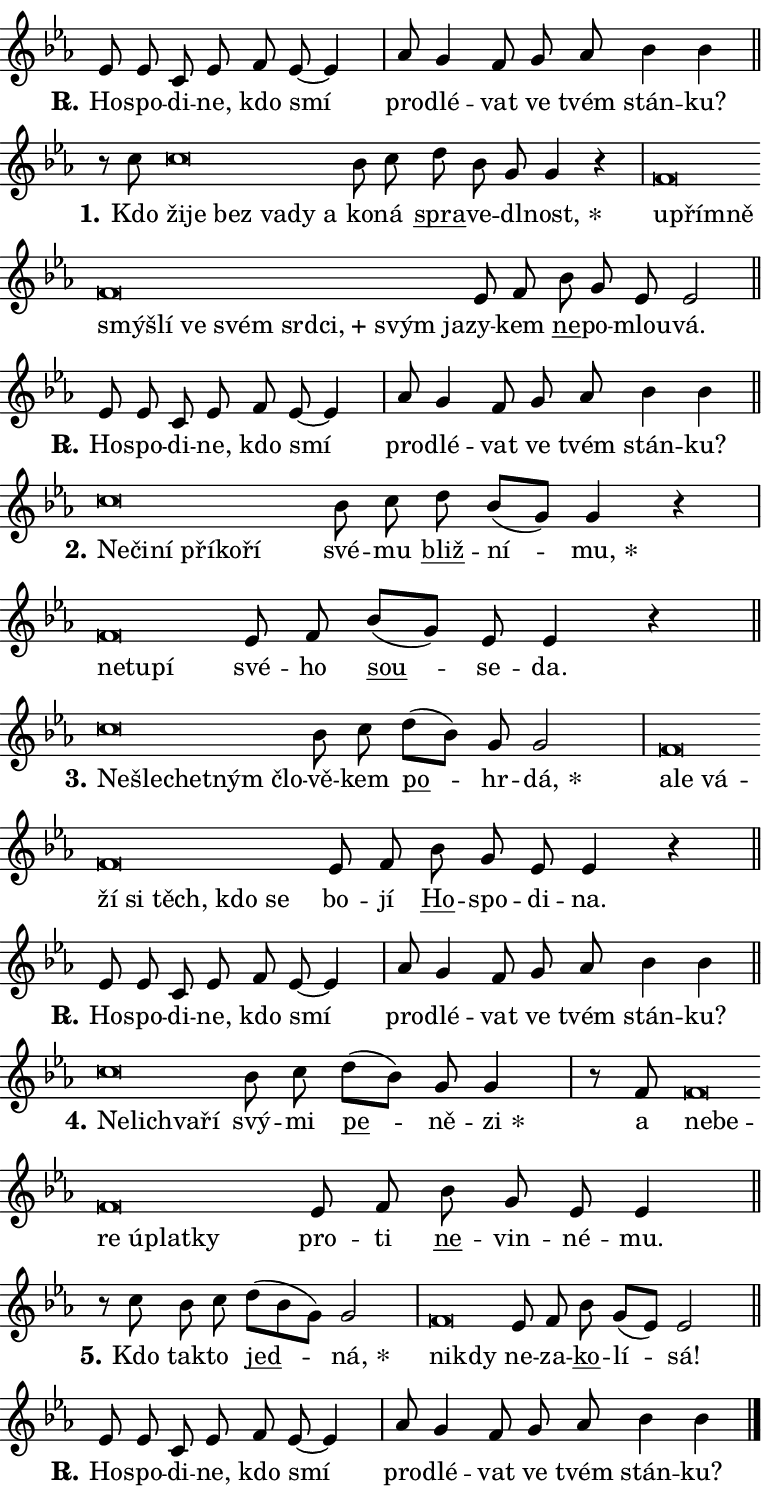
\version "2.24.0"
\header { tagline = "" }
\paper {
  indent = 0\cm
  top-margin = 0\cm
  right-margin = 0.13\cm % to fit lyric hyphens
  bottom-margin = 0\cm
  left-margin = 0\cm
  paper-width = 13\cm
  page-breaking = #ly:one-page-breaking
  system-system-spacing.basic-distance = #11
  score-system-spacing.basic-distance = #11
  ragged-last = ##f
}


%% Author: Thomas Morley
%% https://lists.gnu.org/archive/html/lilypond-user/2020-05/msg00002.html
#(define (line-position grob)
"Returns position of @var[grob} in current system:
   @code{'start}, if at first time-step
   @code{'end}, if at last time-step
   @code{'middle} otherwise
"
  (let* ((col (ly:item-get-column grob))
         (ln (ly:grob-object col 'left-neighbor))
         (rn (ly:grob-object col 'right-neighbor))
         (col-to-check-left (if (ly:grob? ln) ln col))
         (col-to-check-right (if (ly:grob? rn) rn col))
         (break-dir-left
           (and
             (ly:grob-property col-to-check-left 'non-musical #f)
             (ly:item-break-dir col-to-check-left)))
         (break-dir-right
           (and
             (ly:grob-property col-to-check-right 'non-musical #f)
             (ly:item-break-dir col-to-check-right))))
        (cond ((eqv? 1 break-dir-left) 'start)
              ((eqv? -1 break-dir-right) 'end)
              (else 'middle))))

#(define (tranparent-at-line-position vctor)
  (lambda (grob)
  "Relying on @code{line-position} select the relevant enry from @var{vctor}.
Used to determine transparency,"
    (case (line-position grob)
      ((end) (not (vector-ref vctor 0)))
      ((middle) (not (vector-ref vctor 1)))
      ((start) (not (vector-ref vctor 2))))))

noteHeadBreakVisibility =
#(define-music-function (break-visibility)(vector?)
"Makes @code{NoteHead}s transparent relying on @var{break-visibility}"
#{
  \override NoteHead.transparent =
    #(tranparent-at-line-position break-visibility)
#})

#(define delete-ledgers-for-transparent-note-heads
  (lambda (grob)
    "Reads whether a @code{NoteHead} is transparent.
If so this @code{NoteHead} is removed from @code{'note-heads} from
@var{grob}, which is supposed to be @code{LedgerLineSpanner}.
As a result ledgers are not printed for this @code{NoteHead}"
    (let* ((nhds-array (ly:grob-object grob 'note-heads))
           (nhds-list
             (if (ly:grob-array? nhds-array)
                 (ly:grob-array->list nhds-array)
                 '()))
           ;; Relies on the transparent-property being done before
           ;; Staff.LedgerLineSpanner.after-line-breaking is executed.
           ;; This is fragile ...
           (to-keep
             (remove
               (lambda (nhd)
                 (ly:grob-property nhd 'transparent #f))
               nhds-list)))
      ;; TODO find a better method to iterate over grob-arrays, similiar
      ;; to filter/remove etc for lists
      ;; For now rebuilt from scratch
      (set! (ly:grob-object grob 'note-heads)  '())
      (for-each
        (lambda (nhd)
          (ly:pointer-group-interface::add-grob grob 'note-heads nhd))
        to-keep))))

squashNotes = {
  \override NoteHead.X-extent = #'(-0.2 . 0.2)
  \override NoteHead.Y-extent = #'(-0.75 . 0)
  \override NoteHead.stencil =
    #(lambda (grob)
       (let ((pos (ly:grob-property grob 'staff-position)))
         (begin
           (if (< pos -7) (display "ERROR: Lower brevis then expected\n") (display ""))
           (if (<= pos -6) ly:text-interface::print ly:note-head::print))))
}
unSquashNotes = {
  \revert NoteHead.X-extent
  \revert NoteHead.Y-extent
  \revert NoteHead.stencil
}

hideNotes = \noteHeadBreakVisibility #begin-of-line-visible
unHideNotes = \noteHeadBreakVisibility #all-visible

% work-around for resetting accidentals
% https://lilypond.org/doc/v2.23/Documentation/notation/displaying-rhythms#unmetered-music
cadenzaMeasure = {
  \cadenzaOff
  \partial 1024 s1024
  \cadenzaOn
}

#(define-markup-command (accent layout props text) (markup?)
  "Underline accented syllable"
  (interpret-markup layout props
    #{\markup \override #'(offset . 4.3) \underline { #text }#}))

responsum = \markup \concat {
  "R" \hspace #-1.05 \path #0.1 #'((moveto 0 0.07) (lineto 0.9 0.8)) \hspace #0.05 "."
}

spaceSize = #0.6828661417322834 % exact space size for TeX Gyre Schola

\layout {
  \context {
    \Staff
    \remove "Time_signature_engraver"
    \override LedgerLineSpanner.after-line-breaking = #delete-ledgers-for-transparent-note-heads
  }
  \context {
    \Lyrics {
      \override LyricSpace.minimum-distance = \spaceSize
      \override LyricText.font-name = #"TeX Gyre Schola"
      \override LyricText.font-size = 1
      \override StanzaNumber.font-name = #"TeX Gyre Schola Bold"
      \override StanzaNumber.font-size = 1
    }
  }
  \context {
    \Score 
    \override NoteHead.text =
      #(lambda (grob) 
        (let ((pos (ly:grob-property grob 'staff-position)))
          #{\markup {
            \combine
              \halign #-0.55 \raise #(if (= pos -6) 0 0.5) \override #'(thickness . 2) \draw-line #'(3.2 . 0)
              \musicglyph "noteheads.sM1"
          }#}))
  }
}

% magnetic-lyrics.ily
%
%   written by
%     Jean Abou Samra <jean@abou-samra.fr>
%     Werner Lemberg <wl@gnu.org>
%
%   adapted by
%     Jiri Hon <jiri.hon@gmail.com>
%
% Version 2022-Apr-15

% https://www.mail-archive.com/lilypond-user@gnu.org/msg149350.html

#(define (Left_hyphen_pointer_engraver context)
   "Collect syllable-hyphen-syllable occurrences in lyrics and store
them in properties.  This engraver only looks to the left.  For
example, if the lyrics input is @code{foo -- bar}, it does the
following.

@itemize @bullet
@item
Set the @code{text} property of the @code{LyricHyphen} grob between
@q{foo} and @q{bar} to @code{foo}.

@item
Set the @code{left-hyphen} property of the @code{LyricText} grob with
text @q{foo} to the @code{LyricHyphen} grob between @q{foo} and
@q{bar}.
@end itemize

Use this auxiliary engraver in combination with the
@code{lyric-@/text::@/apply-@/magnetic-@/offset!} hook."
   (let ((hyphen #f)
         (text #f))
     (make-engraver
      (acknowledgers
       ((lyric-syllable-interface engraver grob source-engraver)
        (set! text grob)))
      (end-acknowledgers
       ((lyric-hyphen-interface engraver grob source-engraver)
        ;(when (not (grob::has-interface grob 'lyric-space-interface))
          (set! hyphen grob)));)
      ((stop-translation-timestep engraver)
       (when (and text hyphen)
         (ly:grob-set-object! text 'left-hyphen hyphen))
       (set! text #f)
       (set! hyphen #f)))))

#(define (lyric-text::apply-magnetic-offset! grob)
   "If the space between two syllables is less than the value in
property @code{LyricText@/.details@/.squash-threshold}, move the right
syllable to the left so that it gets concatenated with the left
syllable.

Use this function as a hook for
@code{LyricText@/.after-@/line-@/breaking} if the
@code{Left_@/hyphen_@/pointer_@/engraver} is active."
   (let ((hyphen (ly:grob-object grob 'left-hyphen #f)))
     (when hyphen
       (let ((left-text (ly:spanner-bound hyphen LEFT)))
         (when (grob::has-interface left-text 'lyric-syllable-interface)
           (let* ((common (ly:grob-common-refpoint grob left-text X))
                  (this-x-ext (ly:grob-extent grob common X))
                  (left-x-ext
                   (begin
                     ;; Trigger magnetism for left-text.
                     (ly:grob-property left-text 'after-line-breaking)
                     (ly:grob-extent left-text common X)))
                  ;; `delta` is the gap width between two syllables.
                  (delta (- (interval-start this-x-ext)
                            (interval-end left-x-ext)))
                  (details (ly:grob-property grob 'details))
                  (threshold (assoc-get 'squash-threshold details 0.2)))
             (when (< delta threshold)
               (let* (;; We have to manipulate the input text so that
                      ;; ligatures crossing syllable boundaries are not
                      ;; disabled.  For languages based on the Latin
                      ;; script this is essentially a beautification.
                      ;; However, for non-Western scripts it can be a
                      ;; necessity.
                      (lt (ly:grob-property left-text 'text))
                      (rt (ly:grob-property grob 'text))
                      (is-space (grob::has-interface hyphen 'lyric-space-interface))
                      (space (if is-space " " ""))
                      (extra-delta (if is-space spaceSize 0))
                      ;; Append new syllable.
                      (ltrt-space (if (and (string? lt) (string? rt))
                                (string-append lt space rt)
                                (make-concat-markup (list lt space rt))))
                      ;; Right-align `ltrt` to the right side.
                      (ltrt-space-markup (grob-interpret-markup
                               grob
                               (make-translate-markup
                                (cons (interval-length this-x-ext) 0)
                                (make-right-align-markup ltrt-space)))))
                 (begin
                   ;; Don't print `left-text`.
                   (ly:grob-set-property! left-text 'stencil #f)
                   ;; Set text and stencil (which holds all collected
                   ;; syllables so far) and shift it to the left.
                   (ly:grob-set-property! grob 'text ltrt-space)
                   (ly:grob-set-property! grob 'stencil ltrt-space-markup)
                   (ly:grob-translate-axis! grob (- (- delta extra-delta)) X))))))))))


#(define (lyric-hyphen::displace-bounds-first grob)
   ;; Make very sure this callback isn't triggered too early.
   (let ((left (ly:spanner-bound grob LEFT))
         (right (ly:spanner-bound grob RIGHT)))
     (ly:grob-property left 'after-line-breaking)
     (ly:grob-property right 'after-line-breaking)
     (ly:lyric-hyphen::print grob)))

squashThreshold = #0.4

\layout {
  \context {
    \Lyrics
    \consists #Left_hyphen_pointer_engraver
    \override LyricText.after-line-breaking =
      #lyric-text::apply-magnetic-offset!
    \override LyricHyphen.stencil = #lyric-hyphen::displace-bounds-first
    \override LyricText.details.squash-threshold = \squashThreshold
    \override LyricHyphen.minimum-distance = 0
    \override LyricHyphen.minimum-length = \squashThreshold
  }
}

squashText = \override LyricText.details.squash-threshold = 9999
unSquashText = \override LyricText.details.squash-threshold = \squashThreshold

leftText = \override LyricText.self-alignment-X = #LEFT
unLeftText = \revert LyricText.self-alignment-X

starOffset = #(lambda (grob) 
                (let ((x_offset (ly:self-alignment-interface::aligned-on-x-parent grob)))
                  (if (= x_offset 0) 0 (+ x_offset 1.2))))

star = #(define-music-function (syllable)(string?)
"Append star separator at the end of a syllable"
#{
  \once \override LyricText.X-offset = #starOffset
  \lyricmode { \markup {
    #syllable
    \override #'((font-name . "TeX Gyre Schola Bold")) \hspace #0.2 \lower #0.65 \larger "*"
  } }
#})

starAccent = #(define-music-function (syllable)(string?)
"Append star separator at the end of a syllable and make accent"
#{
  \once \override LyricText.X-offset = #starOffset
  \lyricmode { \markup {
    \accent #syllable
    \override #'((font-name . "TeX Gyre Schola Bold")) \hspace #0.2 \lower #0.65 \larger "*"
  } }
#})

breath = #(define-music-function (syllable)(string?)
"Append breathing indicator at the end of a syllable"
#{
  \lyricmode { \markup { #syllable "+" } }
#})

optionalBreath = #(define-music-function (syllable)(string?)
"Append optional breathing indicator at the end of a syllable"
#{
  \lyricmode { \markup { #syllable "(+)" } }
#})


\score {
    <<
        \new Voice = "melody" { \cadenzaOn \key es \major \relative { es'8 es c es \bar "" f es~ es4 \cadenzaMeasure \bar "|" as8 g4 f8 \bar "" g as bes4 bes \cadenzaMeasure \bar "||" \break } }
        \new Lyrics \lyricsto "melody" { \lyricmode { \set stanza = \responsum
Ho -- spo -- di -- ne, kdo smí pro -- dlé -- vat ve tvém stán -- ku? } }
    >>
    \layout {}
}

\score {
    <<
        \new Voice = "melody" { \cadenzaOn \key es \major \relative { r8 c''8 \squashNotes c\breve*1/16 \hideNotes \breve*1/16 \bar "" \breve*1/16 \bar "" \breve*1/16 \bar "" \breve*1/16 \breve*1/16 \bar "" \unHideNotes \unSquashNotes bes8 c \bar "" d bes g g4 r \cadenzaMeasure \bar "|" \squashNotes f\breve*1/16 \hideNotes \breve*1/16 \bar "" \breve*1/16 \bar "" \breve*1/16 \bar "" \breve*1/16 \bar "" \breve*1/16 \bar "" \breve*1/16 \bar "" \breve*1/16 \bar "" \breve*1/16 \bar "" \breve*1/16 \breve*1/16 \bar "" \unHideNotes \unSquashNotes es8 f \bar "" bes g es es2 \cadenzaMeasure \bar "||" \break } }
        \new Lyrics \lyricsto "melody" { \lyricmode { \set stanza = "1."
Kdo \leftText ži -- \squashText je bez va -- dy a \unLeftText \unSquashText ko -- ná \markup \accent spra -- ve -- dl -- \star nost, \leftText u -- \squashText přím -- ně smý -- šlí ve svém srd -- \breath "ci," svým ja -- \unLeftText \unSquashText zy -- kem \markup \accent ne -- po -- mlou -- vá. } }
    >>
    \layout {}
}

\score {
    <<
        \new Voice = "melody" { \cadenzaOn \key es \major \relative { es'8 es c es \bar "" f es~ es4 \cadenzaMeasure \bar "|" as8 g4 f8 \bar "" g as bes4 bes \cadenzaMeasure \bar "||" \break } }
        \new Lyrics \lyricsto "melody" { \lyricmode { \set stanza = \responsum
Ho -- spo -- di -- ne, kdo smí pro -- dlé -- vat ve tvém stán -- ku? } }
    >>
    \layout {}
}

\score {
    <<
        \new Voice = "melody" { \cadenzaOn \key es \major \relative { \squashNotes c''\breve*1/16 \hideNotes \breve*1/16 \bar "" \breve*1/16 \bar "" \breve*1/16 \bar "" \breve*1/16 \breve*1/16 \bar "" \unHideNotes \unSquashNotes bes8 c \bar "" d bes[( g)] g4 r \cadenzaMeasure \bar "|" \squashNotes f\breve*1/16 \hideNotes \breve*1/16 \breve*1/16 \bar "" \unHideNotes \unSquashNotes es8 f \bar "" bes[( g)] es es4 r \cadenzaMeasure \bar "||" \break } }
        \new Lyrics \lyricsto "melody" { \lyricmode { \set stanza = "2."
\leftText Ne -- \squashText či -- ní pří -- ko -- ří \unLeftText \unSquashText své -- mu \markup \accent bliž -- ní -- \star mu, \leftText ne -- \squashText tu -- pí \unLeftText \unSquashText své -- ho \markup \accent sou -- se -- da. } }
    >>
    \layout {}
}

\score {
    <<
        \new Voice = "melody" { \cadenzaOn \key es \major \relative { \squashNotes c''\breve*1/16 \hideNotes \breve*1/16 \bar "" \breve*1/16 \bar "" \breve*1/16 \breve*1/16 \bar "" \unHideNotes \unSquashNotes bes8 c \bar "" d[( bes)] g g2 \cadenzaMeasure \bar "|" \squashNotes f\breve*1/16 \hideNotes \breve*1/16 \bar "" \breve*1/16 \bar "" \breve*1/16 \bar "" \breve*1/16 \bar "" \breve*1/16 \bar "" \breve*1/16 \breve*1/16 \bar "" \unHideNotes \unSquashNotes es8 f \bar "" bes g es es4 r \cadenzaMeasure \bar "||" \break } }
        \new Lyrics \lyricsto "melody" { \lyricmode { \set stanza = "3."
\leftText Ne -- \squashText šle -- chet -- ným člo -- \unLeftText \unSquashText vě -- kem \markup \accent po -- hr -- \star dá, \leftText a -- \squashText le vá -- ží si těch, kdo se \unLeftText \unSquashText bo -- jí \markup \accent Ho -- spo -- di -- na. } }
    >>
    \layout {}
}

\score {
    <<
        \new Voice = "melody" { \cadenzaOn \key es \major \relative { es'8 es c es \bar "" f es~ es4 \cadenzaMeasure \bar "|" as8 g4 f8 \bar "" g as bes4 bes \cadenzaMeasure \bar "||" \break } }
        \new Lyrics \lyricsto "melody" { \lyricmode { \set stanza = \responsum
Ho -- spo -- di -- ne, kdo smí pro -- dlé -- vat ve tvém stán -- ku? } }
    >>
    \layout {}
}

\score {
    <<
        \new Voice = "melody" { \cadenzaOn \key es \major \relative { \squashNotes c''\breve*1/16 \hideNotes \breve*1/16 \breve*1/16 \bar "" \unHideNotes \unSquashNotes bes8 c \bar "" d[( bes)] g g4 \cadenzaMeasure \bar "|" r8 f8 \squashNotes f\breve*1/16 \hideNotes \breve*1/16 \bar "" \breve*1/16 \bar "" \breve*1/16 \bar "" \breve*1/16 \breve*1/16 \bar "" \unHideNotes \unSquashNotes es8 f \bar "" bes g es es4 \cadenzaMeasure \bar "||" \break } }
        \new Lyrics \lyricsto "melody" { \lyricmode { \set stanza = "4."
\leftText Ne -- \squashText lichva -- ří \unLeftText \unSquashText svý -- mi \markup \accent pe -- ně -- \star zi a \leftText ne -- \squashText be -- re ú -- plat -- ky \unLeftText \unSquashText pro -- ti \markup \accent ne -- vin -- né -- mu. } }
    >>
    \layout {}
}

\score {
    <<
        \new Voice = "melody" { \cadenzaOn \key es \major \relative { r8 c''8 bes8 c \bar "" d[( bes g)] g2 \cadenzaMeasure \bar "|" \squashNotes f\breve*1/16 \hideNotes \breve*1/16 \bar "" \unHideNotes \unSquashNotes es8 f \bar "" bes g[( es)] es2 \cadenzaMeasure \bar "||" \break } }
        \new Lyrics \lyricsto "melody" { \lyricmode { \set stanza = "5."
Kdo tak -- to \markup \accent jed -- \star ná, \leftText ni -- \squashText kdy \unLeftText \unSquashText ne -- za -- \markup \accent ko -- lí -- sá! } }
    >>
    \layout {}
}

\score {
    <<
        \new Voice = "melody" { \cadenzaOn \key es \major \relative { es'8 es c es \bar "" f es~ es4 \cadenzaMeasure \bar "|" as8 g4 f8 \bar "" g as bes4 bes \cadenzaMeasure \bar "||" \break } \bar "|." }
        \new Lyrics \lyricsto "melody" { \lyricmode { \set stanza = \responsum
Ho -- spo -- di -- ne, kdo smí pro -- dlé -- vat ve tvém stán -- ku? } }
    >>
    \layout {}
}
